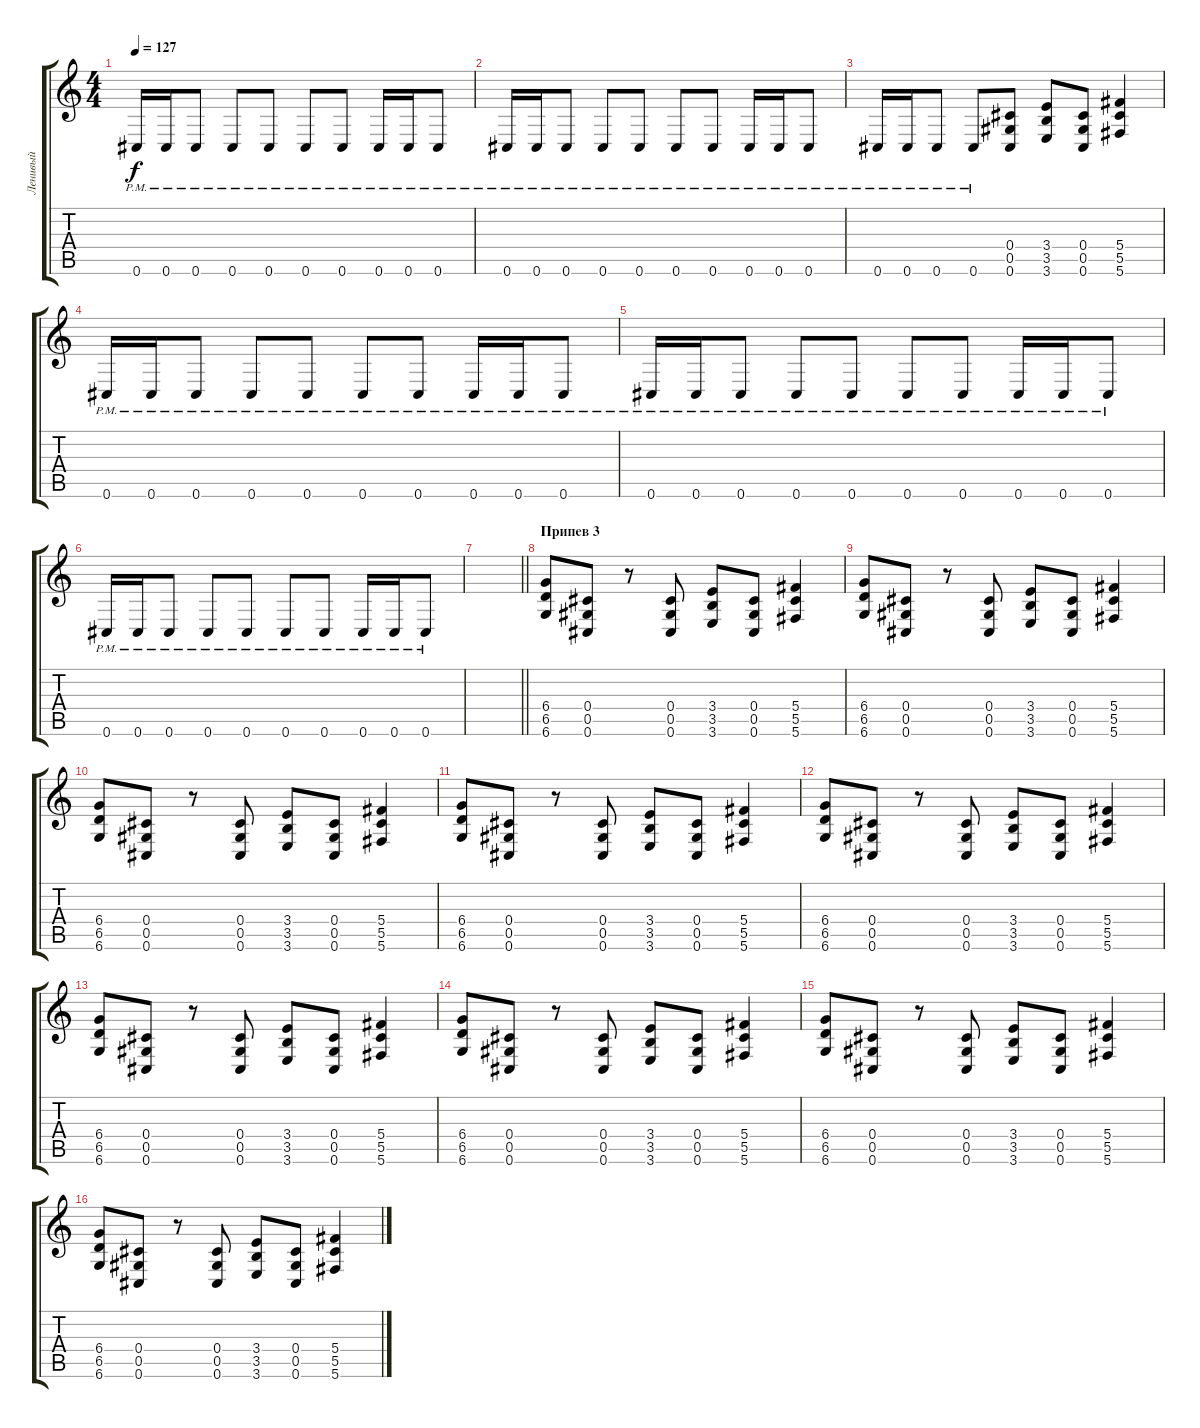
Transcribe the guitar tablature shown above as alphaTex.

\track ("Ленивый" "Ленивый") {instrument overdrivenguitar}
\staff {score tabs}
\tuning (Eb4 Bb3 Gb3 Db3 Ab2 Db2) {hide}
\ts (4 4)
\tempo 127
\clef g2
\ks c
0.6{pm}.16{dy f} 0.6{pm}.16 0.6{pm}.8 0.6{pm}.8 0.6{pm}.8 0.6{pm}.8 0.6{pm}.8 0.6{pm}.16 0.6{pm}.16 0.6{pm}.8 |
0.6{pm}.16 0.6{pm}.16 0.6{pm}.8 0.6{pm}.8 0.6{pm}.8 0.6{pm}.8 0.6{pm}.8 0.6{pm}.16 0.6{pm}.16 0.6{pm}.8 |
0.6{pm}.16 0.6{pm}.16 0.6{pm}.8 0.6{pm}.8 (0.4 0.5 0.6).8 (3.4 3.5 3.6).8 (0.4 0.5 0.6).8 (5.4 5.5 5.6).4 |
0.6{pm}.16 0.6{pm}.16 0.6{pm}.8 0.6{pm}.8 0.6{pm}.8 0.6{pm}.8 0.6{pm}.8 0.6{pm}.16 0.6{pm}.16 0.6{pm}.8 |
0.6{pm}.16 0.6{pm}.16 0.6{pm}.8 0.6{pm}.8 0.6{pm}.8 0.6{pm}.8 0.6{pm}.8 0.6{pm}.16 0.6{pm}.16 0.6{pm}.8 |
0.6{pm}.16 0.6{pm}.16 0.6{pm}.8 0.6{pm}.8 0.6{pm}.8 0.6{pm}.8 0.6{pm}.8 0.6{pm}.16 0.6{pm}.16 0.6{pm}.8 |
\barLineRight lightlight
|
\section ("" "Припев 3")
(6.4 6.5 6.6).8 (0.4 0.5 0.6).8 r.8 (0.4 0.5 0.6).8 (3.4 3.5 3.6).8 (0.4 0.5 0.6).8 (5.4 5.5 5.6).4 |
(6.4 6.5 6.6).8 (0.4 0.5 0.6).8 r.8 (0.4 0.5 0.6).8 (3.4 3.5 3.6).8 (0.4 0.5 0.6).8 (5.4 5.5 5.6).4 |
(6.4 6.5 6.6).8 (0.4 0.5 0.6).8 r.8 (0.4 0.5 0.6).8 (3.4 3.5 3.6).8 (0.4 0.5 0.6).8 (5.4 5.5 5.6).4 |
(6.4 6.5 6.6).8 (0.4 0.5 0.6).8 r.8 (0.4 0.5 0.6).8 (3.4 3.5 3.6).8 (0.4 0.5 0.6).8 (5.4 5.5 5.6).4 |
(6.4 6.5 6.6).8 (0.4 0.5 0.6).8 r.8 (0.4 0.5 0.6).8 (3.4 3.5 3.6).8 (0.4 0.5 0.6).8 (5.4 5.5 5.6).4 |
(6.4 6.5 6.6).8 (0.4 0.5 0.6).8 r.8 (0.4 0.5 0.6).8 (3.4 3.5 3.6).8 (0.4 0.5 0.6).8 (5.4 5.5 5.6).4 |
(6.4 6.5 6.6).8 (0.4 0.5 0.6).8 r.8 (0.4 0.5 0.6).8 (3.4 3.5 3.6).8 (0.4 0.5 0.6).8 (5.4 5.5 5.6).4 |
(6.4 6.5 6.6).8 (0.4 0.5 0.6).8 r.8 (0.4 0.5 0.6).8 (3.4 3.5 3.6).8 (0.4 0.5 0.6).8 (5.4 5.5 5.6).4 |
(6.4 6.5 6.6).8 (0.4 0.5 0.6).8 r.8 (0.4 0.5 0.6).8 (3.4 3.5 3.6).8 (0.4 0.5 0.6).8 (5.4 5.5 5.6).4
